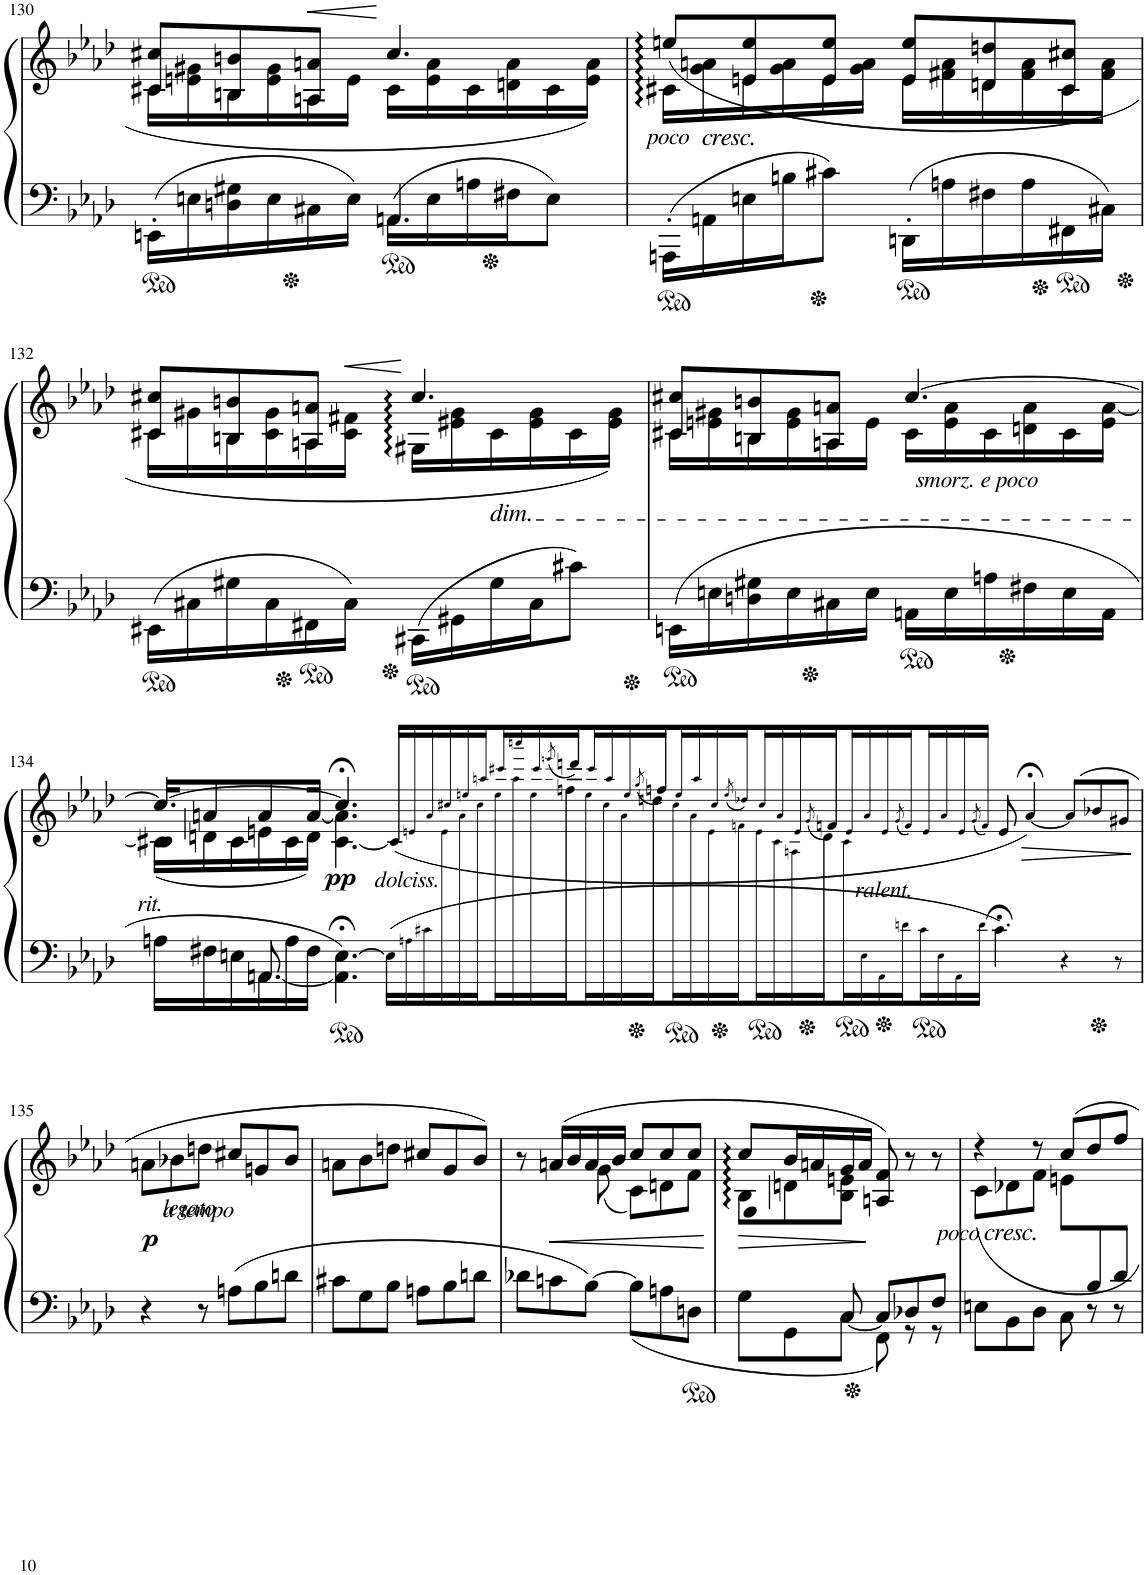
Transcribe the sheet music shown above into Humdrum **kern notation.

**kern	**kern	**dynam
*part1	*part1	*part1
*staff2	*staff1	*staff1/2
*I"Pianinas	*	*
!!LO:PB:g=z
*clefF4	*clefG2	*
*k[b-e-a-d-]	*k[b-e-a-d-]	*
*M6/8	*M6/8	*
=130	=130	=130
*^	*^	*
16EEn'>\LL	4.ryy	8c#X/ 8cc#X/L	16c#\LL	.
16En\	.	.	16en\ 16g#X\	.
16Dn\ 16G#X\	.	8Bn/ 8bn/	16B\	.
16E\	.	.	16e\ 16g#\	.
!	!	!	!	!LO:HP:b
16C#X\	.	8An/ 8an/J	16A\	<
16E\JJ	.	.	16e\JJ	.
16AAn\LL	4.AA/	4.cc#/	16c#\LL	.
16E\	.	.	16e\ 16a\	.
16An\	.	.	16c#\	.
16F#X\J	.	.	16dn\ 16a\	.
8E\J	.	.	16c#\	.
.	.	.	16e\ 16a\JJ	.
*v	*v	*	*	*
=131	=131	=131	=131
!	!LO:TX:b:i:t=poco	!	!
16AAAn'\LL	(8een/L	16c#X\LL	.
!	!	!LO:TX:b:i:t=cresc.	!
16AAn\	.	16g\ 16an\	.
16En^\	8en/ 8ee/	16e\	.
16Bn^\J	.	16g\ 16a\	.
8c#X^\J	8e/ 8ee/J	16e\	.
.	.	16g\ 16a\JJ	.
16DDn'\LL	8e/ 8ee/L	16e\LL	.
16An\	.	16f#X\ 16a\	.
16F#X\	8dn/ 8ddn/	16d\	.
16A\	.	16f#\ 16a\	.
16FF#X\	8c#/ 8cc#X/J	16c#\	.
16C#X\JJ	.	16f#\ 16a\JJ	.
!!LO:LB:g=z	!!
=132	=132	=132	=132
16EE#X\LL	8c#X/ 8cc#X/L	16c#\LL	.
16C#X\	.	16g#X\	.
16G#X\	8Bn/ 8bn/	16B\	.
16C#\	.	16c#\ 16g#\	.
16FF#X\	8An/ 8an/J	16A\	.
!	!	!	!LO:HP:b
16C#\JJ	.	16c#\ 16f#X\JJ	<
.	qcc#	[qG#X	.
16CC#X\LL	4.cc#/	16G#X\LL]	[
16GG#X\	.	16e#X\ 16g#\	.
!	!	!LO:TX:b:i:t=dim.	!
16G#\	.	16c#\	.
16C#\J	.	16e#\ 16g#\	.
8c#X\J	.	16c#\	.
.	.	16e#\ 16g#\JJ)	.
=133	=133	=133	=133
16EEn\LL	8c#X/ 8cc#X/L	16c#\LL	.
16En\	.	16en\ 16g#X\	.
16Dn\ 16G#X\	8Bn/ 8bn/	16B\	.
16E\	.	16e\ 16g#\	.
16C#X\	8An/ 8an/J	16A\	.
16E\JJ	.	16e\JJ	.
!	!LO:TX:b:i:t=smorz. e poco	!	!
16AAn\LL	[4.cc#/	16c#\LL	.
16E\	.	16e\ 16a\	.
16An\	.	16c#\	.
16F#X\	.	16dn\ 16a\	.
16E\	.	16c#\	.
16AA\JJ	.	16e\ [16a\JJ	.
!!LO:LB:g=z
=134	=134	=134	=134
*^	*^	*^	*
!	!	!LO:TX:b:i:t=rit.	!	!	!	!
16An\LL	8.ryy	16a/KL]	(16c#X\LL	4.cc#/_	2...ryy	.
16F#X\	.	8an/	16dn\	.	.	.
16En\	.	.	16c#\	.	.	.
16AAn\	[<8.AA/	8a/	16en\	.	.	.
16A\	.	.	16c#\	.	.	.
16F#\JJ	.	[<16a/Jk	16d\JJ)	.	.	.
*ped	*	*	*	*	*	*
!	!	!	!	!	!	!LO:DY:b
4.AA\];< [>4.E\;<	0.ryy	4.cc#;</]	[4.c#\ 4.a\]	0.ryy	.	pp
!	!	!LO:TX:b:i:t=dolciss.	!	!	!	!
16E!\LL]	.	(16c#!/LL]	1ryy	.	.	.
16An!\	.	16en!/	.	.	.	.
16c#X!\	.	16a!/	.	.	.	.
4ryy	.	16cc#X!/	.	.	16e!\	.
.	.	16een!/	.	.	16a!\	.
.	.	16aan!/J	.	.	16cc#!\J	.
.	.	16ccc#X!/L	.	.	16ee!\L	.
.	.	16aaan!/	.	.	16aa!\	.
.	.	16ccc#!/	.	.	16ee!\	.
.	.	(8qeeen/	.	.	.	.
.	.	16dddn!/J)	.	.	16ffn!\J	.
.	.	16ccc#!/L	.	.	16ee!\L	.
.	.	16aa!/	.	.	16cc#!\	.
.	.	16ee!/	.	.	16a!\	.
*	*	*Xped	*	*	*	*
.	.	(8qgg/	.	.	.	.
.	.	16ffn!/J)	.	.	16ddn!\J	.
*	*	*ped	*	*	*	*
.	.	16ee!/L	.	.	16cc#!\L	.
.	.	16aa!/	.	.	16a!\	.
.	.	16cc#!/	1ryy	.	16e!\	.
*	*	*Xped	*	*	*	*
.	.	(8qee/	.	.	.	.
.	.	16dd-X!/J)	.	.	16fn!\J	.
*	*	*ped	*	*	*	*
.	.	16cc#!/L	.	.	16e!\L	.
.	.	16a!/	.	.	16c#!\	.
.	.	16e!/	.	.	16An!\	.
*	*	*Xped	*	*	*	*
.	.	(8qg/	.	.	.	.
.	.	16fn!/J)	.	.	16d!\J	.
*	*	*ped	*	*	*	*
.	.	16e!/L	.	.	16c#!\L	.
!	!	!LO:TX:b:i:t=ralent.	!	!	!	!
16E!\	.	16a!/	.	.	1ryy	.
16AA!\	.	16e!/	.	.	.	.
.	.	(8qg/	.	.	.	.
*Xped	*	*	*	*	*	*
16dn!\J	.	16f!/J)	.	.	.	.
16c#!\L	.	16e!/L	.	.	.	.
16E!\	.	16a!/	.	.	.	.
16AA!\	.	16e!/	.	.	.	.
.	.	(8qg/	.	.	.	.
16d!\JJ	.	16f!/JJ)	.	.	.	.
4.c#;<!\	.	8e!/	.	.	.	.
!	!	!	!	!	!	!LO:HP:b
.	.	[<4a;<!/)	2ryy	.	.	>
4r	.	(8a!/L]	.	.	.	.
.	.	8b-X!/	.	.	.	.
.	.	.	.	.	8.ryy	.
8r	.	8g#X!/J	8ryy	.	.	.
*v	*v	*	*	*	*	*
*	*v	*v	*v	*v	*
.	.	[
!!LO:LB:g=z
=135	=135	=135
!	!LO:TX:b:i:t=a tempo	!
!	!LO:TX:b:i:t=legato	!
!	!	!LO:DY:b
4r	8an\L	p
.	8b-X\	.
8r	8ddn\J	.
8An\L	8cc#X/L	.
8B-\	8gn/	.
8dn\J	8b-/J	.
=136	=136	=136
8c#X\L	8an\L	.
8G\	8b-\	.
8B-\J	8ddn\J	.
8An\L	8cc#X/L	.
8B-\	8g/	.
8dn\J	8b-/J)	.
=137	=137	=137
*	*^	*
8d-X\L	8r	4ryy	.
!	!	!	!LO:HP:b
8cn\	(16an/LL	.	<
.	16b-/	.	.
[8B-\J	16a/	(8g\	.
.	16b-/JJ	.	.
8B-\L]	8cc/L	8c\L)	.
8An\	8cc/	8dn\	.
8Dn\J	8cc/J	8f\J	.
*	*v	*v	*
.	.	]
=138	=138	=138
*^	*^	*
*	*	*	*^	*
8G\L	4ryy	8cc/L	8B-\L	4f/	.
8GG\	.	16b-/L	8dn\	.	.
.	.	16an/	.	.	.
[8C\J	8C/	16g/	8B-\ 8en\J	2ryy	.
.	.	16a/JJ	.	.	.
8C/L]	8FF\	8An/ 8f/)	4.ryy	.	[
8D-X/	8r	8r	.	.	.
8F/J	8r	8r	.	.	.
*	*	*	*v	*v	*
=139	=139	=139	=139	=139
!	!	!LO:TX:b:i:t=poco	!	!
!	!	!LO:TX:b:i:t=cresc.	!	!
2ryy	8En\L	4r	8c\L	.
.	8BB-\	.	8d-X\	.
.	8D-\J	8r	8f\J	.
.	8C\	8cc/L	8en\L	.
8B-/	8r	8dd-/	4ryy	.
8d-/J	8r	8ff/J	.	.
*v	*v	*	*	*
*	*v	*v	*
=	=	=
*-	*-	*-
